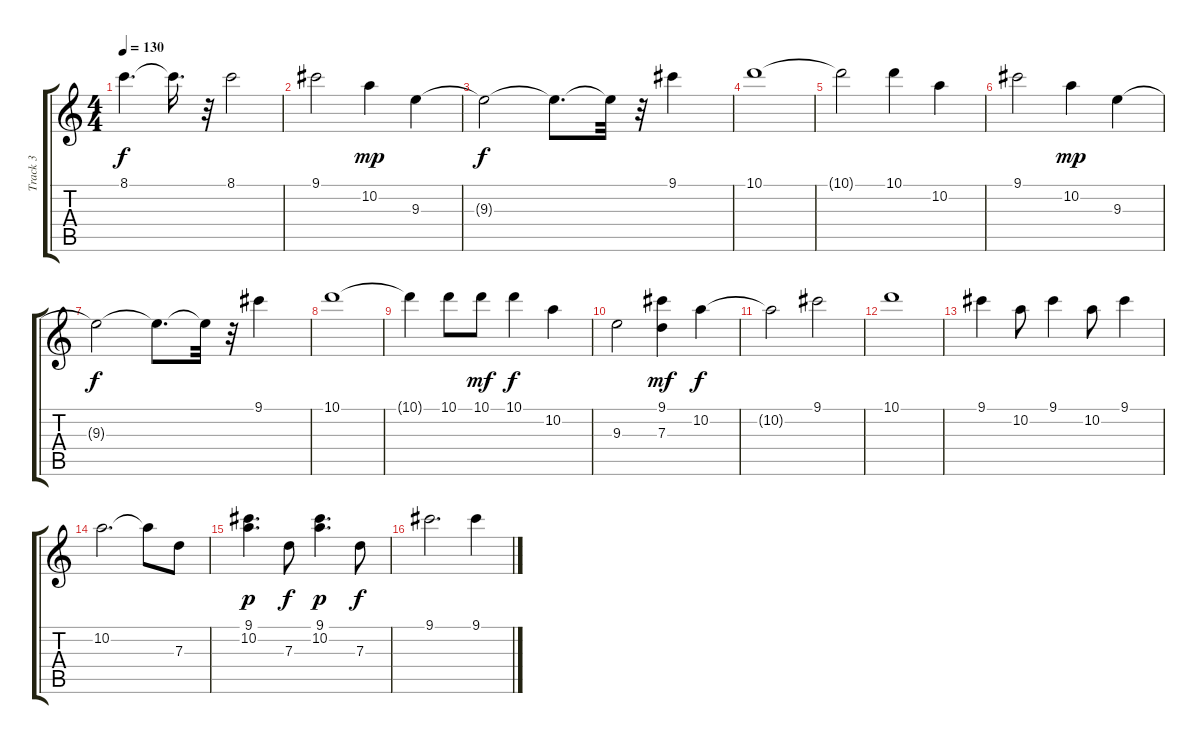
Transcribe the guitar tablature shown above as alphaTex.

\track ("Track 3" "Track 3") {instrument electricguitarjazz}
\staff {score tabs}
\tuning (E4 B3 G3 D3 A2 E2) {hide}
\ts (4 4)
\tempo 130
\clef g2
\ks c
8.1.4{d dy f} 8.1{t}.16{d} r.32 8.1.2 |
9.1.2 10.2.4{dy mp} 9.3.4 |
9.3{t}.2{dy f} 9.3{t}.8{d} 9.3{t}.32 r.32 9.1.4 |
10.1.1 |
10.1{t}.2 10.1.4 10.2.4 |
9.1.2 10.2.4{dy mp} 9.3.4 |
9.3{t}.2{dy f} 9.3{t}.8{d} 9.3{t}.32 r.32 9.1.4 |
10.1.1 |
10.1{t}.4 10.1.8 10.1.8{dy mf} 10.1.4{dy f} 10.2.4 |
9.3.2 (9.1 7.3).4{dy mf} 10.2.4{dy f} |
10.2{t}.2 9.1.2 |
10.1.1 |
9.1.4 10.2.8 9.1.4 10.2.8 9.1.4 |
10.2.2{d} 10.2{t}.8 7.3.8 |
(9.1 10.2).4{d dy p} 7.3.8{dy f} (9.1 10.2).4{d dy p} 7.3.8{dy f} |
9.1.2{d} 9.1.4
